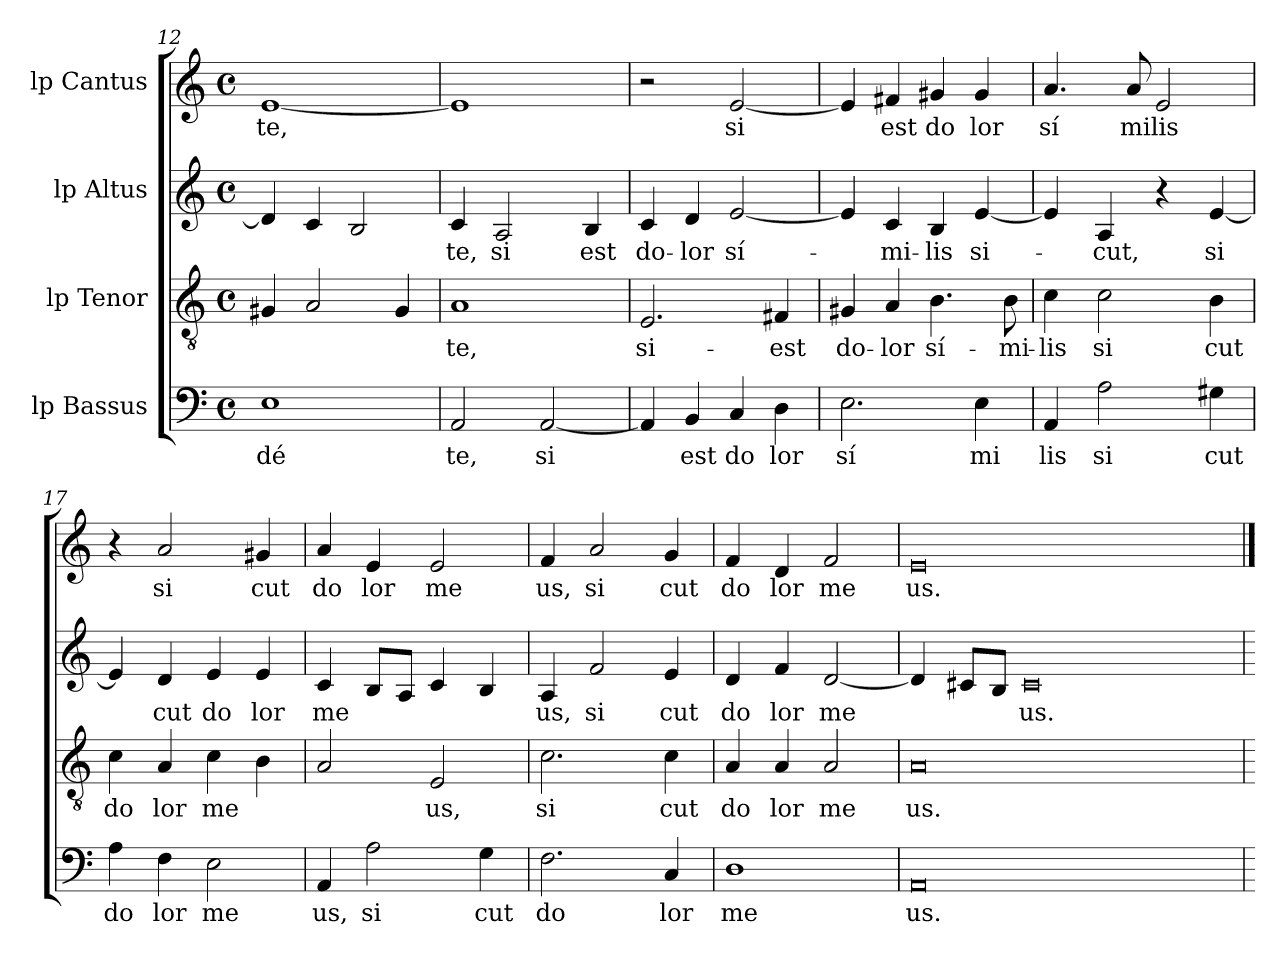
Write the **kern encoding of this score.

**kern	**text	**kern	**text	**kern	**text	**kern	**text
*part4	*part4	*part3	*part3	*part2	*part2	*part1	*part1
*staff4	*staff4	*staff3	*staff3	*staff2	*staff2	*staff1	*staff1
*I"lp Bassus	*	*I"lp Tenor	*	*I"lp Altus	*	*I"lp Cantus	*
*clefF4	*	*clefGv2	*	*clefG2	*	*clefG2	*
*M4/4	*	*M4/4	*	*M4/4	*	*M4/4	*
*met(c)	*	*met(c)	*	*met(c)	*	*met(c)	*
=12	=12	=12	=12	=12	=12	=12	=12
!	!LO:LY:b:cj	!	!	!	!	!	!LO:LY:b:cj
1E	dé	4G#X/	.	4d/]	.	[<1e	te,
.	.	2A/	.	4c/	.	.	.
.	.	.	.	2B/	.	.	.
.	.	4G#/	.	.	.	.	.
=13	=13	=13	=13	=13	=13	=13	=13
!	!LO:LY:b:cj	!	!LO:LY:b:cj	!	!LO:LY:b:cj	!	!
2AA/	te,	1A	te,	4c/	-te,	1e]	.
!	!	!	!	!	!LO:LY:b:cj	!	!
.	.	.	.	2A/	si	.	.
!	!LO:LY:b:cj	!	!	!	!	!	!
[<2AA/	si	.	.	.	.	.	.
!	!	!	!	!	!LO:LY:b:cj	!	!
.	.	.	.	4B/	est	.	.
=14	=14	=14	=14	=14	=14	=14	=14
!	!	!	!LO:LY:b:cj	!	!LO:LY:b:cj	!	!
4AA/]	.	2.E/	si-	4c/	do-	2r	.
!	!LO:LY:b:cj	!	!	!	!LO:LY:b:cj	!	!
4BB/	est	.	.	4d/	-lor	.	.
!	!LO:LY:b:cj	!	!	!	!LO:LY:b:cj	!	!LO:LY:b:cj
4C/	do	.	.	[<2e/	sí-	[<2e/	si
!	!LO:LY:b:cj	!	!LO:LY:b:cj	!	!	!	!
4D\	lor	4F#X/	-est	.	.	.	.
=15	=15	=15	=15	=15	=15	=15	=15
!	!LO:LY:b:cj	!	!LO:LY:b:cj	!	!	!	!
2.E\	sí	4G#X/	do-	4e/]	.	4e/]	.
!	!	!	!LO:LY:b:cj	!	!LO:LY:b:cj	!	!LO:LY:b:cj
.	.	4A/	-lor	4c/	-mi-	4f#X/	est
!	!	!	!LO:LY:b:cj	!	!LO:LY:b:cj	!	!LO:LY:b:cj
.	.	4.B\	sí-	4B/	-lis	4g#X/	do
!	!LO:LY:b:cj	!	!	!	!LO:LY:b:cj	!	!LO:LY:b:cj
4E\	mi	.	.	[>4e/	si-	4g#/	lor
!	!	!	!LO:LY:b:cj	!	!	!	!
.	.	8B\	-mi-	.	.	.	.
!!LO:LB:g=z
=16	=16	=16	=16	=16	=16	=16	=16
!	!LO:LY:b:cj	!	!LO:LY:b:cj	!	!	!	!LO:LY:b:cj
*	*	*^	*	*	*	*	*
4AA/	lis	4c\	32ryy	-lis	4e/]	.	4.a/	sí
.	.	.	2ryy	.	.	.	.	.
!	!LO:LY:b:cj	!	!	!LO:LY:b:cj	!	!LO:LY:b:cj	!	!
2A\	si	2c\	.	si	4A/	-cut,	.	.
!	!	!	!	!	!	!	!	!LO:LY:b:cj
.	.	.	.	.	.	.	8a/	mi
!	!	!	!	!	!	!	!	!LO:LY:b:cj
.	.	.	.	.	4r	.	2e/	lis
.	.	.	4...ryy	.	.	.	.	.
!	!LO:LY:b:cj	!	!	!LO:LY:b:cj	!	!LO:LY:b:cj	!	!
4G#X\	cut	4B\	.	cut	[<4e/	si	.	.
=17	=17	=17	=17	=17	=17	=17	=17	=17
!	!LO:LY:b:cj	!	!	!LO:LY:b:cj	!	!	!	!
*	*	*v	*v	*	*	*	*	*
4A\	do	4c\	do	4e/]	.	4r	.
!	!LO:LY:b:cj	!	!LO:LY:b:cj	!	!LO:LY:b:cj	!	!LO:LY:b:cj
4F\	lor	4A/	lor	4d/	cut	2a/	si
!	!LO:LY:b:cj	!	!LO:LY:b	!	!LO:LY:b:cj	!	!
2E\	me	4c\	me	4e/	do	.	.
!	!	!	!	!	!LO:LY:b:cj	!	!LO:LY:b:cj
.	.	4B\	.	4e/	lor	4g#X/	cut
=18	=18	=18	=18	=18	=18	=18	=18
!	!LO:LY:b:cj	!	!	!	!LO:LY:b	!	!LO:LY:b:cj
4AA/	us,	2A/	.	4c/	me	4a/	do
!	!LO:LY:b:cj	!	!	!	!	!	!LO:LY:b:cj
2A\	si	.	.	8B/L	.	4e/	lor
.	.	.	.	8A/J	.	.	.
!	!	!	!LO:LY:b:cj	!	!	!	!LO:LY:b:cj
.	.	2E/	us,	4c/	.	2e/	me
!	!LO:LY:b:cj	!	!	!	!	!	!
4G\	cut	.	.	4B/	.	.	.
=19	=19	=19	=19	=19	=19	=19	=19
!	!LO:LY:b:cj	!	!LO:LY:b:cj	!	!LO:LY:b:cj	!	!LO:LY:b:cj
2.F\	do	2.c\	si	4A/	us,	4f/	us,
!	!	!	!	!	!LO:LY:b:cj	!	!LO:LY:b:cj
.	.	.	.	2f/	si	2a/	si
!	!LO:LY:b:cj	!	!LO:LY:b:cj	!	!LO:LY:b:cj	!	!LO:LY:b:cj
4C/	lor	4c\	cut	4e/	cut	4g/	cut
=20	=20	=20	=20	=20	=20	=20	=20
!	!LO:LY:b:cj	!	!LO:LY:b:cj	!	!LO:LY:b:cj	!	!LO:LY:b:cj
1D	me	4A/	do	4d/	do	4f/	do
!	!	!	!LO:LY:b:cj	!	!LO:LY:b:cj	!	!LO:LY:b:cj
.	.	4A/	lor	4f/	lor	4d/	lor
!	!	!	!LO:LY:b:cj	!	!LO:LY:b	!	!LO:LY:b:cj
.	.	2A/	me	[<2d/	me	2f/	me
=21	=21	=21	=21	=21	=21	=21	=21
!	!LO:LY:b:cj	!	!LO:LY:b:cj	!	!	!	!LO:LY:b:cj
0AA	us.	0A	us.	4d/]	.	0e	us.
.	.	.	.	8c#X/L	.	.	.
.	.	.	.	8B/J	.	.	.
!	!	!	!	!	!LO:LY:b:cj	!	!
.	.	.	.	0c#	us.	.	.
2ryy	.	2ryy	.	.	.	2ryy	.
=	==	=	==	=	==	==	==
*-	*-	*-	*-	*-	*-	*-	*-
